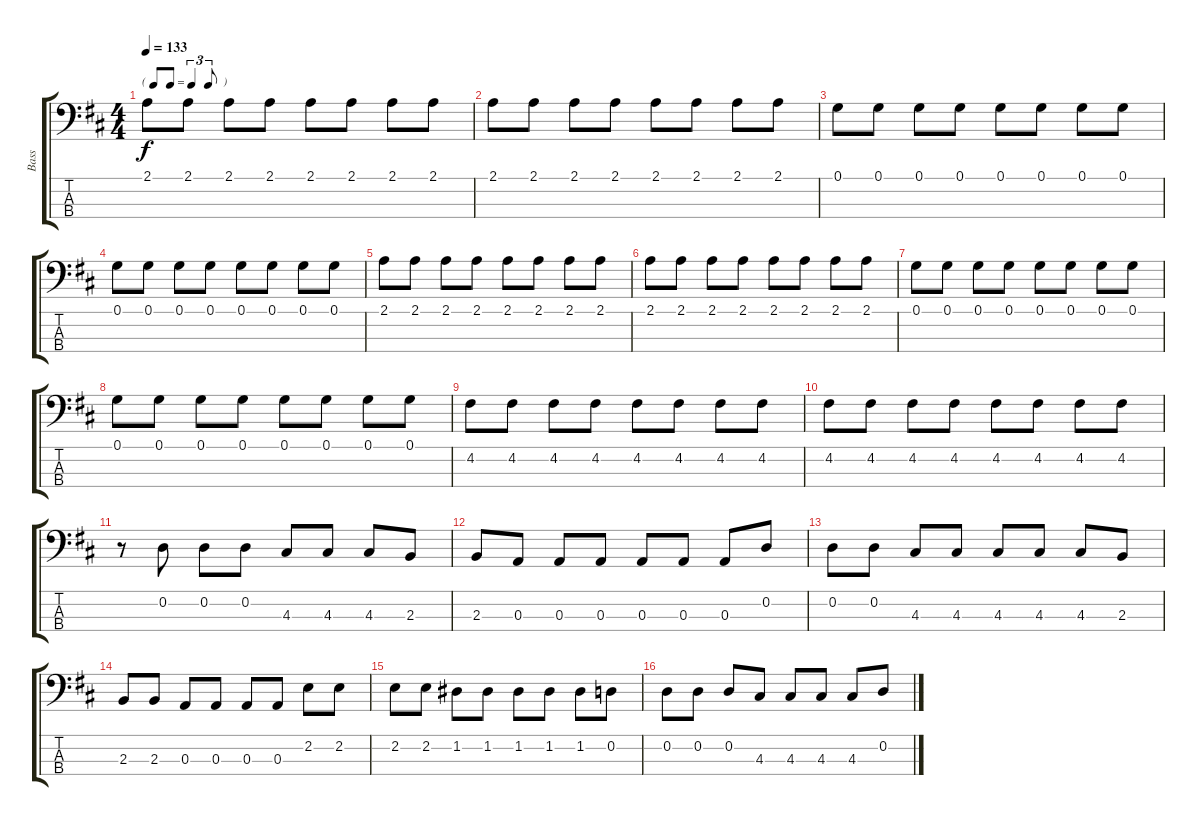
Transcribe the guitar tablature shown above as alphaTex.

\track ("Bass" "Bass") {instrument electricbassfinger}
\staff {score tabs}
\tuning (G2 D2 A1 E1) {hide}
\ts (4 4)
\tf triplet8th
\tempo 133
\clef f4
\ks d
2.1.8{dy f} 2.1.8 2.1.8 2.1.8 2.1.8 2.1.8 2.1.8 2.1.8 |
2.1.8 2.1.8 2.1.8 2.1.8 2.1.8 2.1.8 2.1.8 2.1.8 |
0.1.8 0.1.8 0.1.8 0.1.8 0.1.8 0.1.8 0.1.8 0.1.8 |
0.1.8 0.1.8 0.1.8 0.1.8 0.1.8 0.1.8 0.1.8 0.1.8 |
2.1.8 2.1.8 2.1.8 2.1.8 2.1.8 2.1.8 2.1.8 2.1.8 |
2.1.8 2.1.8 2.1.8 2.1.8 2.1.8 2.1.8 2.1.8 2.1.8 |
0.1.8 0.1.8 0.1.8 0.1.8 0.1.8 0.1.8 0.1.8 0.1.8 |
0.1.8 0.1.8 0.1.8 0.1.8 0.1.8 0.1.8 0.1.8 0.1.8 |
4.2.8 4.2.8 4.2.8 4.2.8 4.2.8 4.2.8 4.2.8 4.2.8 |
4.2.8 4.2.8 4.2.8 4.2.8 4.2.8 4.2.8 4.2.8 4.2.8 |
r.8 0.2.8 0.2.8 0.2.8 4.3.8 4.3.8 4.3.8 2.3.8 |
2.3.8 0.3.8 0.3.8 0.3.8 0.3.8 0.3.8 0.3.8 0.2.8 |
0.2.8 0.2.8 4.3.8 4.3.8 4.3.8 4.3.8 4.3.8 2.3.8 |
2.3.8 2.3.8 0.3.8 0.3.8 0.3.8 0.3.8 2.2.8 2.2.8 |
2.2.8 2.2.8 1.2.8 1.2.8 1.2.8 1.2.8 1.2.8 0.2.8 |
0.2.8 0.2.8 0.2.8 4.3.8 4.3.8 4.3.8 4.3.8 0.2.8
